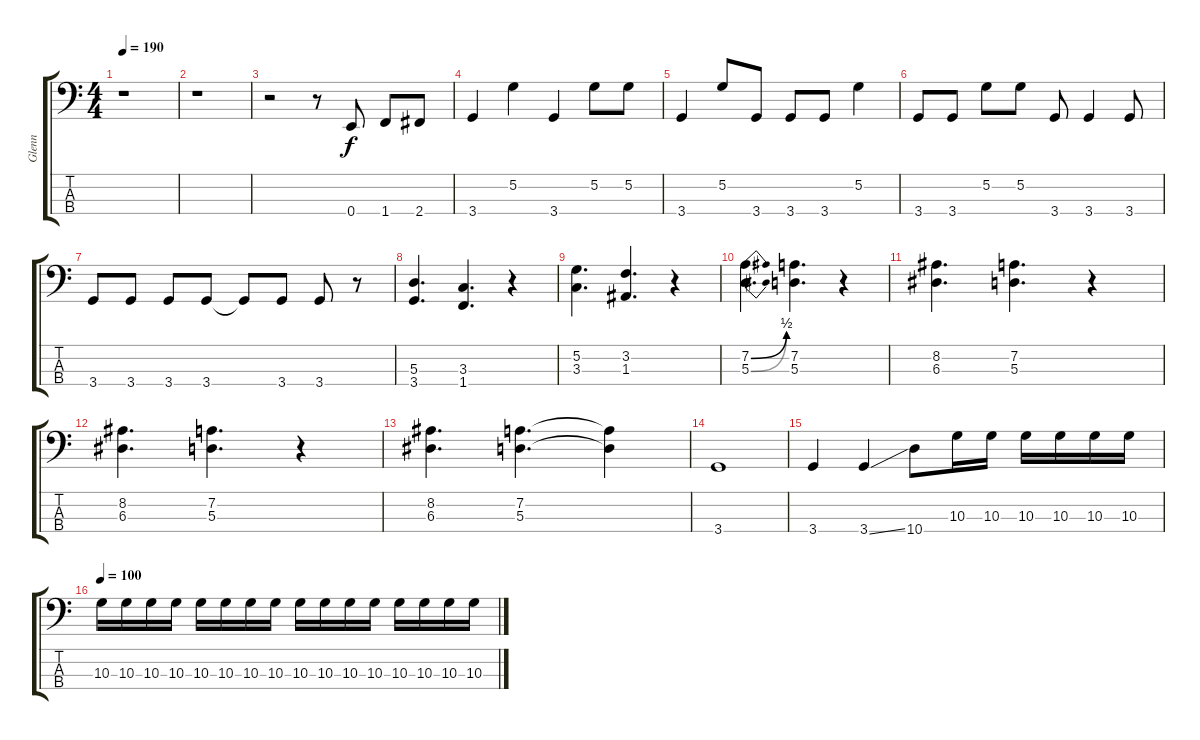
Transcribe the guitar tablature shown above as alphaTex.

\track ("Glenn" "Glenn") {instrument electricbasspick}
\staff {score tabs}
\tuning (G2 D2 A1 E1) {hide}
\ts (4 4)
\tempo 190
\clef f4
\ks c
r.1{dy f} |
r.1 |
r.2 r.8 0.4.8 1.4.8 2.4.8 |
3.4.4 5.2.4 3.4.4 5.2.8 5.2.8 |
3.4.4 5.2.8 3.4.8 3.4.8 3.4.8 5.2.4 |
3.4.8 3.4.8 5.2.8 5.2.8 3.4.8 3.4.4 3.4.8 |
3.4.8 3.4.8 3.4.8 3.4.8 3.4{t}.8 3.4.8 3.4.8 r.8 |
(5.3 3.4).4{d} (3.3 1.4).4{d} r.4 |
(5.2 3.3).4{d} (3.2 1.3).4{d} r.4 |
(7.2{be (bend 0 0 60 2)} 5.3{be (bend 0 0 60 2)}).4{d} (7.2 5.3).4{d} r.4 |
(8.2 6.3).4{d} (7.2 5.3).4{d} r.4 |
(8.2 6.3).4{d} (7.2 5.3).4{d} r.4 |
(8.2 6.3).4{d} (7.2 5.3).4{d} (7.2{t} 5.3{t}).4 |
3.4.1 |
3.4.4 3.4{ss}.4 10.4.8 10.3.16 10.3.16 10.3.16 10.3.16 10.3.16 10.3.16 |
\tempo 100
10.3.16 10.3.16 10.3.16 10.3.16 10.3.16 10.3.16 10.3.16 10.3.16 10.3.16 10.3.16 10.3.16 10.3.16 10.3.16 10.3.16 10.3.16 10.3.16
